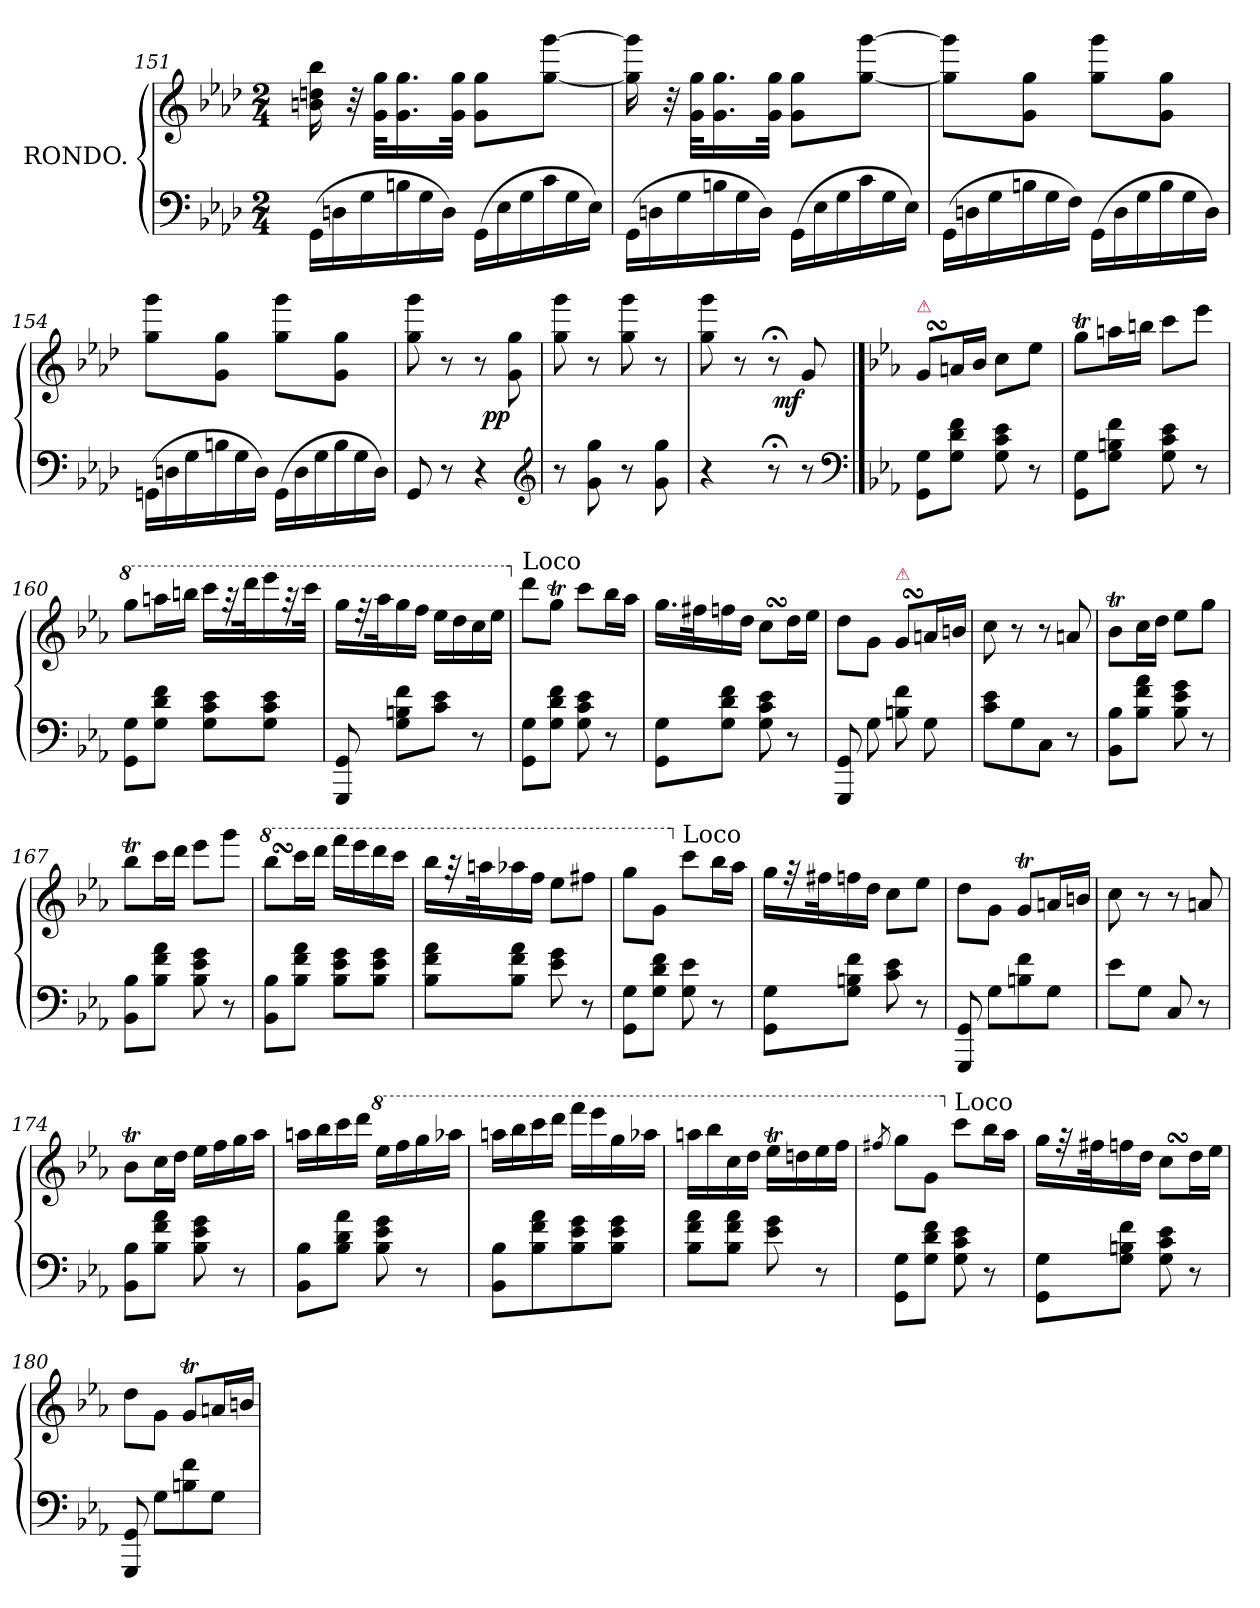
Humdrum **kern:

**kern	**kern	**dynam
*part1	*part1	*part1
*staff2	*staff1	*staff1/2
*I"RONDO.	*	*
*clefF4	*clefG2	*
*k[b-e-a-d-]	*k[b-e-a-d-]	*
*M2/4	*M2/4	*
*Xtuplet	*	*
=151	=151	=151
(>24GGLL	16bn 16ddn 16bb-	.
24Dn	.	.
.	32r	.
24G	.	.
.	32g\ 32gg\KLL	.
24Bn	16.g 16.gg	.
24G	.	.
24DJJ)	.	.
.	32g 32ggJJk	.
(>24GGLL	8g 8ggL	.
24E-	.	.
24G	.	.
24c	[8gg [8gggJ	.
24G	.	.
24E-JJ)	.	.
=152	=152	=152
(>24GGLL	16gg] 16ggg]	.
24Dn	.	.
.	32r	.
24G	.	.
.	32g 32ggKLL	.
24Bn	16.g 16.gg	.
24G	.	.
24DJJ)	.	.
.	32g 32ggJJk	.
(>24GGLL	8g 8ggL	.
24E-	.	.
24G	.	.
24c	[8gg [8gggJ	.
24G	.	.
24E-JJ)	.	.
=153	=153	=153
(>24GGLL	8gg] 8ggg]L	.
24Dn	.	.
24G	.	.
24Bn	8g 8ggJ	.
24G	.	.
24FJJ)	.	.
(>24GGLL	8gg 8gggL	.
24D	.	.
24G	.	.
24B	8g 8ggJ	.
24G	.	.
24DJJ)	.	.
=154	=154	=154
(>24GGnLL	8gg 8gggL	.
24Dn	.	.
24G	.	.
24Bn	8g 8ggJ	.
24G	.	.
24DJJ)	.	.
(>24GGLL	8gg 8gggL	.
24D	.	.
24G	.	.
24B	8g 8ggJ	.
24G	.	.
24DJJ)	.	.
=155	=155	=155
8GG/	8gg\ 8ggg\	.
8r	8r	.
4r	8r	.
!	!	!LO:DY:b:rj
.	8g\ 8gg\	pp
*clefG2	*	*
=156	=156	=156
8r	8gg 8ggg	.
8g\ 8gg\	8r	.
8r	8gg 8ggg	.
8g\ 8gg\	8r	.
=157	=157	=157
4r	8gg\ 8ggg\	.
.	8r	.
8r;<	8r;<	.
!	!	!LO:DY:b:rj
8r	8g	mf
*clefF4	*	*
==158	==158	==158
*k[b-e-a-]	*k[b-e-a-]	*
!	!LO:TX:a:color=crimson:t=⚠	!
8GG\ 8G\L	8gSsSL	.
8G\ 8d\ 8f\J	16anL	.
.	16b-JJ	.
8G 8c 8e-	8cc\L	.
8r	8ee-\J	.
=159	=159	=159
8GG 8GL	8ggtL	.
8G 8Bn 8fJ	16aanL	.
.	16bbnJJ	.
8G 8c 8e-	8cccL	.
8r	8eee-J	.
=160	=160	=160
*	*8va	*
8GG 8GL	8gggL	.
8G 8d 8fJ	16aaanL	.
.	16bbbnJJ	.
8G 8c 8e-L	16ccccLL	.
.	32rggg	.
.	32ddddK	.
8G 8c 8e-J	16eeee-	.
.	32rggg	.
.	32ccccJJk	.
=161	=161	=161
8GGG 8GG	16gggLL	.
.	32reee	.
.	32aaa-K	.
8G\ 8Bn\ 8f\L	16ggg	.
.	16fffJJ	.
8c 8e-J	16eee-LL	.
.	16ddd	.
8r	16ccc	.
.	16eee-JJ	.
=162	=162	=162
*	*X8va	*
!	!LO:TX:a:t=Loco	!
8GG 8GL	8dddL	.
8G 8d 8fJ	8ggtJ	.
8G\ 8c\ 8e-\	8cccL	.
8r	16bb-L	.
.	16aa-JJ	.
=163	=163	=163
8GG\ 8G\L	16.ggLL	.
.	32ff#XK	.
8G 8d 8fJ	16ffn	.
.	16ddJJ	.
8G\ 8c\ 8e-\	8ccSSSL	.
8r	16ddL	.
.	16ee-JJ	.
=164	=164	=164
8GGG/ 8GG/	8dd\L	.
8G\	8gJ	.
!	!LO:TX:a:color=crimson:t=⚠	!
8Bn 8f	8gSsS/L	.
8G	16an/L	.
.	16bnJJ	.
=165	=165	=165
8c\ 8e-\L	8cc	.
8G	8r	.
8CJ	8r	.
8r	8an/	.
=166	=166	=166
8BB-\ 8B-\L	8b-TL	.
8B- 8f 8a-J	16ccL	.
.	16ddJJ	.
8B-\ 8e-\ 8g\	8ee-\L	.
8r	8ggJ	.
=167	=167	=167
8BB-\ 8B-\L	8bb-TL	.
8B-\ 8f\ 8a-\J	16cccL	.
.	16dddJJ	.
8B-\ 8e-\ 8g\	8eee-\L	.
8r	8gggJ	.
=168	=168	=168
*	*8va	*
8BB- 8B-L	8bbb-SSSL	.
8B- 8f 8a-J	16ccccL	.
.	16ddddJJ	.
8B- 8e- 8gL	16ffffLL	.
.	16eeee-	.
8B- 8e- 8gJ	16dddd	.
.	16ccccJJ	.
=169	=169	=169
8B-\ 8f\ 8a-\L	16bbb-\LL	.
.	32rggg	.
.	32aaanK	.
8B- 8f 8a-J	16aaa-X	.
.	16fffJJ	.
8e-\ 8g\	8eee-\L	.
8r	8fff#XJ	.
=170	=170	=170
8GG\ 8G\L	8ggg\L	.
8G 8d 8fJ	8ggJ	.
*	*X8va	*
!	!LO:TX:a:t=Loco	!
8G\ 8e-\	8cccL	.
8r	16bb-L	.
.	16aa-JJ	.
=171	=171	=171
8GG\ 8G\L	16gg\LL	.
.	32rff	.
.	32ff#XK	.
8G 8Bn 8fJ	16ffn	.
.	16ddJJ	.
8c\ 8e-\	8ccL	.
8r	8ee-J	.
=172	=172	=172
8GGG/ 8GG/	8ddL	.
8G\L	8gJ	.
8Bn 8f	8gt/L	.
8GJ	16an/L	.
.	16bnJJ	.
=173	=173	=173
8e-\L	8cc\	.
8GJ	8r	.
8C/	8r	.
8r	8an/	.
=174	=174	=174
8BB-\ 8B-\L	8b-T\L	.
8B- 8f 8a-J	16ccL	.
.	16ddJJ	.
8B-\ 8e-\ 8g\	16ee-LL	.
.	16ff	.
8r	16gg	.
.	16aa-JJ	.
=175	=175	=175
8BB-\ 8B-\L	16aanLL	.
.	16bb-	.
8B- 8d 8a-J	16ccc	.
.	16dddJJ	.
*	*8va	*
8B-\ 8e-\ 8g\	16eee-LL	.
.	16fff	.
8r	16ggg	.
.	16aaa-JJ	.
=176	=176	=176
8BB-\ 8B-\L	16aaanLL	.
.	16bbb-	.
8B- 8f 8a-	16cccc	.
.	16ddddJJ	.
8B- 8e- 8g	16ffffLL	.
.	16eeee-	.
8B- 8e- 8gJ	16ggg	.
.	16aaa-XJJ	.
=177	=177	=177
8B-\ 8f\ 8a-\L	16aaanLL	.
.	16bbb-	.
8B- 8f 8a-J	16ccc	.
.	16dddJJ	.
8e-\ 8g\	16eee-TLL	.
.	16dddn	.
8r	16eee-	.
.	16fffJJ	.
=178	=178	=178
.	8qfff#X/	.
8GG\ 8G\L	8ggg\L	.
8G 8d 8fJ	8ggJ	.
*	*X8va	*
!	!LO:TX:a:t=Loco	!
8G 8c 8e-	8cccL	.
8r	16bb-L	.
.	16aa-JJ	.
=179	=179	=179
8GG\ 8G\L	16ggLL	.
.	32rff	.
.	32ff#XK	.
8G 8Bn 8fJ	16ffn	.
.	16ddJJ	.
8G\ 8c\ 8e-\	8ccSSSL	.
8r	16ddL	.
.	16ee-JJ	.
=180	=180	=180
8GGG/ 8GG/	8dd\L	.
8G\L	8gJ	.
8Bn 8f	8gtL	.
8GJ	16anL	.
.	16bnJJ	.
=	=	=
*-	*-	*-
